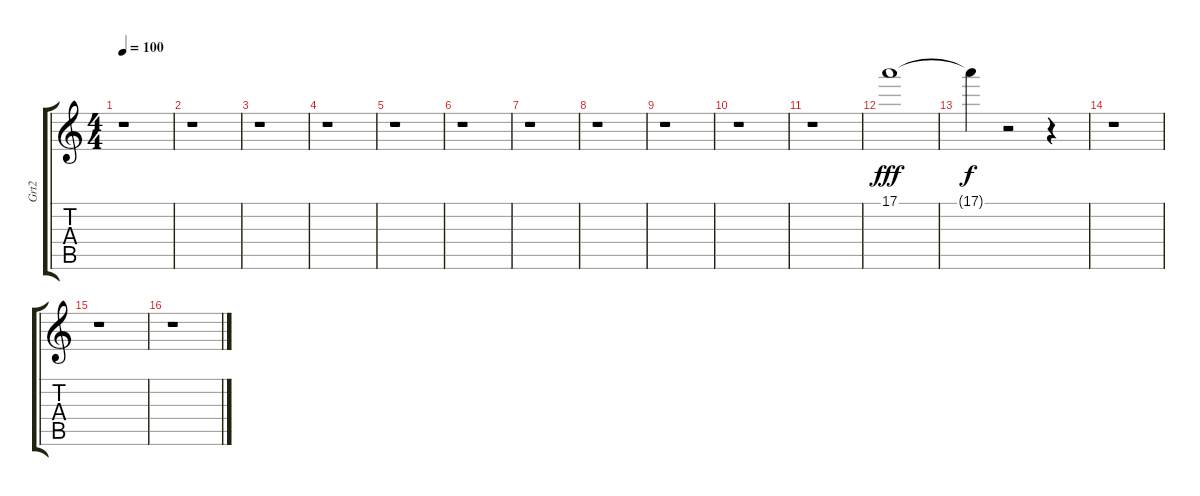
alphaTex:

\track ("Grt2" "Grt2") {instrument distortionguitar}
\staff {score tabs}
\tuning (E4 B3 G3 D3 A2 E2) {hide}
\ts (4 4)
\tempo 100
\clef g2
\ks c
r.1{dy fff} |
r.1 |
r.1 |
r.1 |
r.1 |
r.1 |
r.1 |
r.1 |
r.1 |
r.1 |
r.1 |
17.1.1 |
17.1{t}.4{dy f} r.2 r.4 |
r.1 |
r.1 |
r.1
